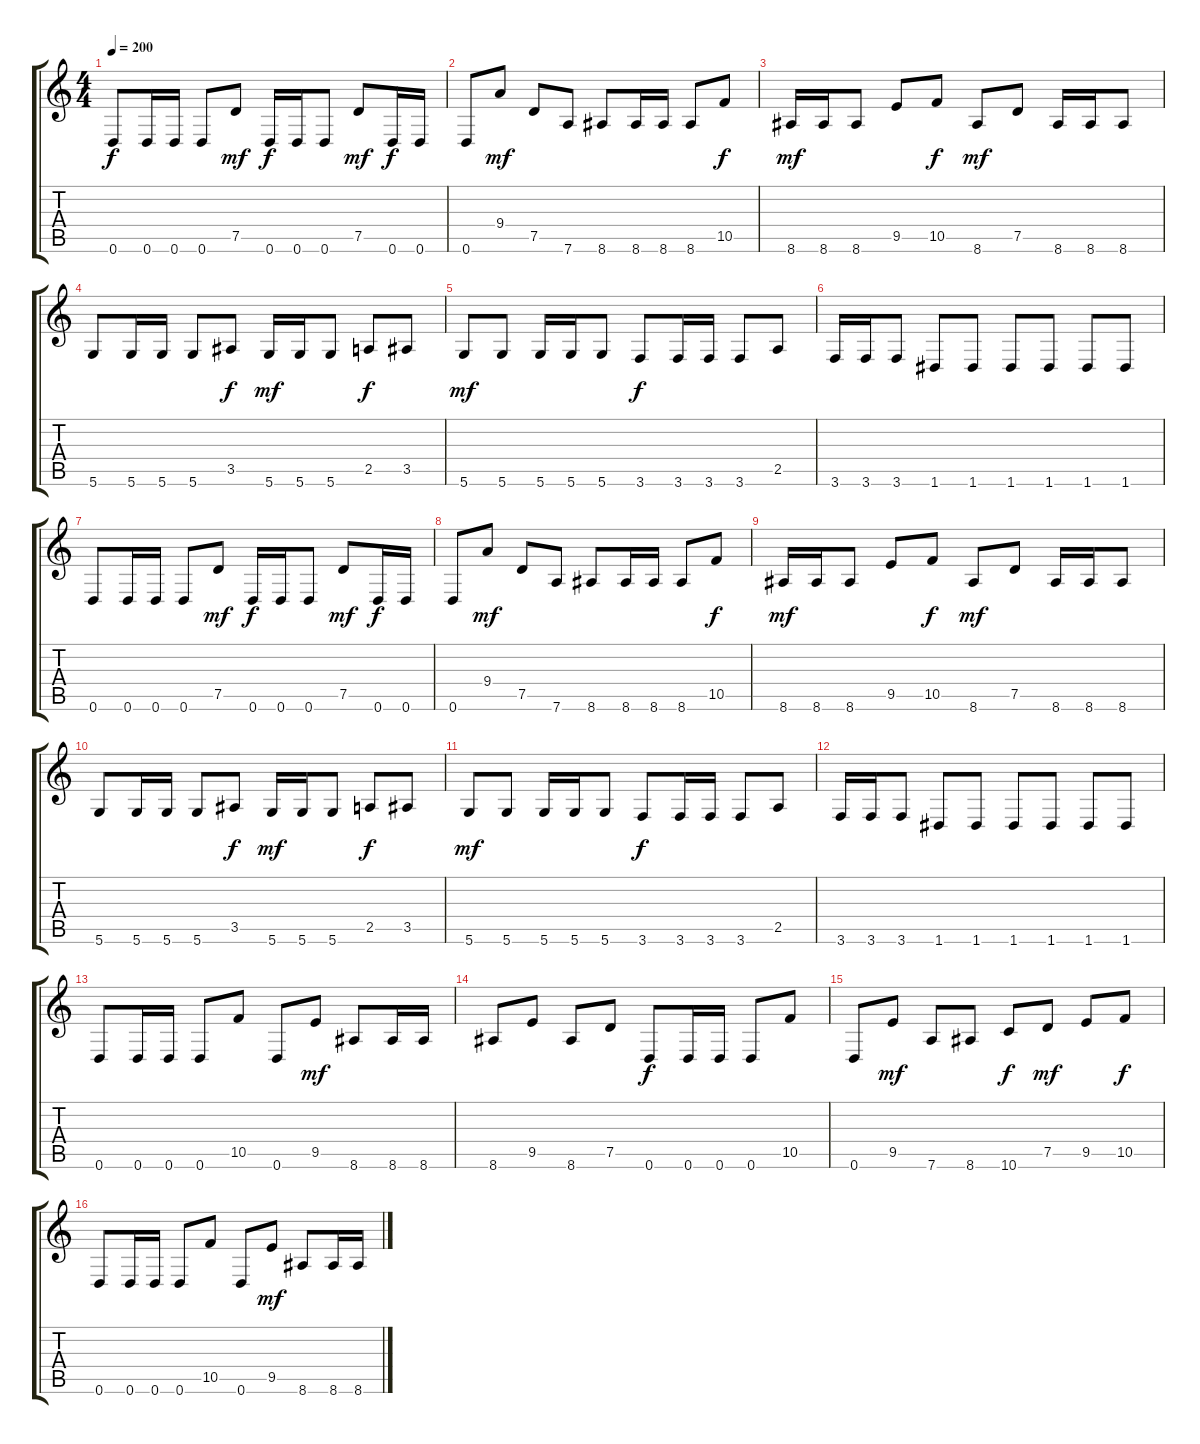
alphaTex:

\track "" {instrument overdrivenguitar}
\staff {score tabs}
\tuning (D4 A3 F3 C3 G2 D2) {hide}
\ts (4 4)
\tempo 200
\clef g2
\ks c
0.6.8{dy f} 0.6.16 0.6.16 0.6.8 7.5.8{dy mf} 0.6.16{dy f} 0.6.16 0.6.8 7.5.8{dy mf} 0.6.16{dy f} 0.6.16 |
0.6.8 9.4.8{dy mf} 7.5.8 7.6.8 8.6.8 8.6.16 8.6.16 8.6.8 10.5.8{dy f} |
8.6.16{dy mf} 8.6.16 8.6.8 9.5.8 10.5.8{dy f} 8.6.8{dy mf} 7.5.8 8.6.16 8.6.16 8.6.8 |
5.6.8 5.6.16 5.6.16 5.6.8 3.5.8{dy f} 5.6.16{dy mf} 5.6.16 5.6.8 2.5.8{dy f} 3.5.8 |
5.6.8{dy mf} 5.6.8 5.6.16 5.6.16 5.6.8 3.6.8{dy f} 3.6.16 3.6.16 3.6.8 2.5.8 |
3.6.16 3.6.16 3.6.8 1.6.8 1.6.8 1.6.8 1.6.8 1.6.8 1.6.8 |
0.6.8 0.6.16 0.6.16 0.6.8 7.5.8{dy mf} 0.6.16{dy f} 0.6.16 0.6.8 7.5.8{dy mf} 0.6.16{dy f} 0.6.16 |
0.6.8 9.4.8{dy mf} 7.5.8 7.6.8 8.6.8 8.6.16 8.6.16 8.6.8 10.5.8{dy f} |
8.6.16{dy mf} 8.6.16 8.6.8 9.5.8 10.5.8{dy f} 8.6.8{dy mf} 7.5.8 8.6.16 8.6.16 8.6.8 |
5.6.8 5.6.16 5.6.16 5.6.8 3.5.8{dy f} 5.6.16{dy mf} 5.6.16 5.6.8 2.5.8{dy f} 3.5.8 |
5.6.8{dy mf} 5.6.8 5.6.16 5.6.16 5.6.8 3.6.8{dy f} 3.6.16 3.6.16 3.6.8 2.5.8 |
3.6.16 3.6.16 3.6.8 1.6.8 1.6.8 1.6.8 1.6.8 1.6.8 1.6.8 |
0.6.8 0.6.16 0.6.16 0.6.8 10.5.8 0.6.8 9.5.8{dy mf} 8.6.8 8.6.16 8.6.16 |
8.6.8 9.5.8 8.6.8 7.5.8 0.6.8{dy f} 0.6.16 0.6.16 0.6.8 10.5.8 |
0.6.8 9.5.8{dy mf} 7.6.8 8.6.8 10.6.8{dy f} 7.5.8{dy mf} 9.5.8 10.5.8{dy f} |
0.6.8 0.6.16 0.6.16 0.6.8 10.5.8 0.6.8 9.5.8{dy mf} 8.6.8 8.6.16 8.6.16
